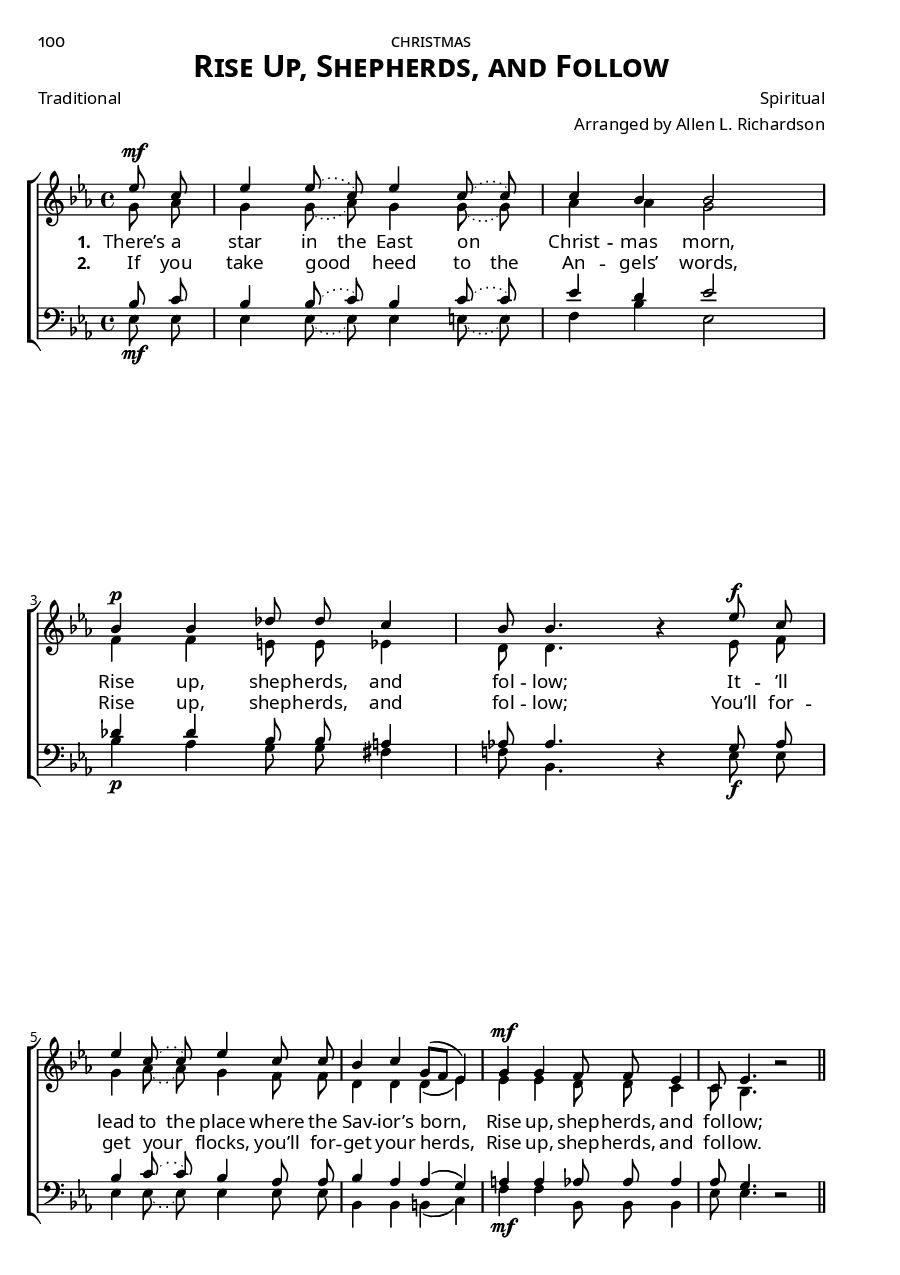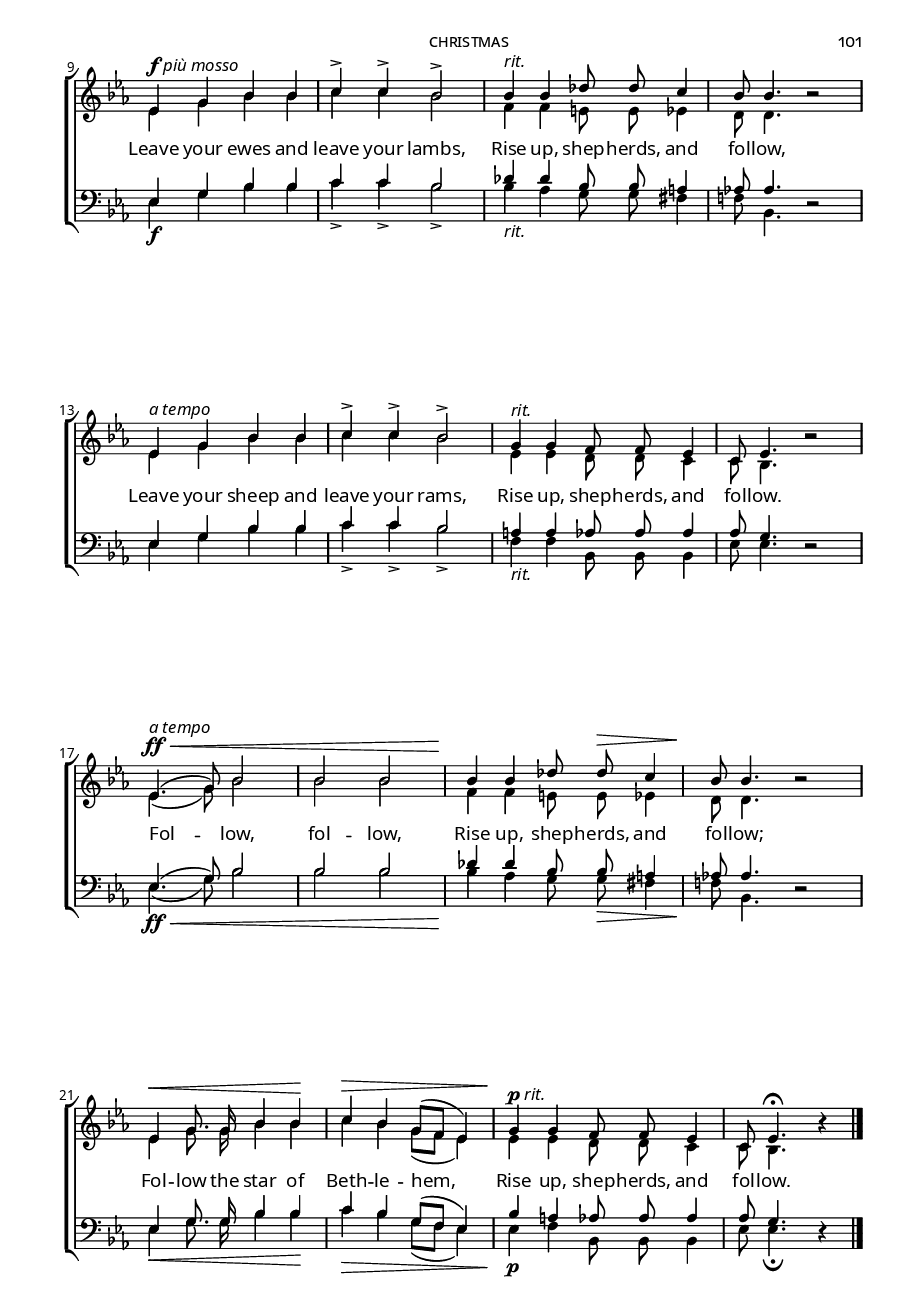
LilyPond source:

\version "2.14.2"
\include "../util.ly"
\header {
  title = \markup{\override #'(font-name . "Garamond Premier Pro Semibold"){ \abs-fontsize #15 \smallCapsOldStyle"Rise Up, Shepherds, and Follow"}}
  poet = \markup\oldStyleNum"Traditional"
  composer = \markup\oldStyleNum"Spiritual"
  arranger = \markup\oldStyleNum"Arranged by Allen L. Richardson"
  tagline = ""
}
\paper {
  paper-height = 9\in
  paper-width = 6\in
  indent = 0\in
  %system-system-spacing = #'((basic-distance . 10) (padding . 0))
  ragged-last-bottom = ##f
  ragged-bottom = ##f
  two-sided = ##t
  inner-margin = 0.5\in
  outer-margin = 0.25\in
  top-margin = 0.25\in
  bottom-margin = 0.25\in
  first-page-number = #100
  print-first-page-number = ##t
  headerLine = \markup{\override #'(font-name . "Garamond Premier Pro") \smallCapsOldStyle"christmas"}
  oddHeaderMarkup = \markup\fill-line{
     \override #'(font-name . "Garamond Premier Pro")\abs-fontsize #8.5
     \combine 
        \fill-line{"" \on-the-fly #print-page-number-check-first
        \oldStylePageNum""
        }
        \fill-line{\headerLine}
  }
  evenHeaderMarkup = \markup {
     \override #'(font-name . "Garamond Premier Pro")\abs-fontsize #8.5
     \combine
        \on-the-fly #print-page-number-check-first
        \oldStylePageNum""
        \fill-line{\headerLine}
  }
}
#(set-global-staff-size 14.7) \paper{ #(define fonts (make-pango-font-tree "GoudyOlSt BT" "Garamond Premier Pro" "Garamond Premier Pro" (/ 14.7 20))) }
global = {
  \key ees \major
  \time 4/4
  \override DynamicLineSpanner #'staff-padding = #0.0
  \override DynamicLineSpanner #'Y-extent = #'(-0.5 . 0.5)
}

sopMusic = \relative c'' {
  \partial 4 ees8\noBeam^\mf c |
  \slurDotted
  ees4 ees8\noBeam( c) ees4 c8\noBeam( c) |
  \slurSolid
  c4 bes bes2 |
  bes4^\p bes des8\noBeam des c4 |
  bes8 bes4. bes4\rest ees8\noBeam^\f c | \break
  
  \slurDotted
  ees4 c8\noBeam( c) ees4 c8\noBeam c |
  \slurSolid
  bes4 c g8[( f] ees4) |
  g4^\mf g f8\noBeam f ees4 |
  c8 ees4. bes'2\rest \bar "||" \break
  
  ees,4^\markup{\dynamic"f" \italic "più mosso"} g bes bes |
  c-> c-> bes2-> |
  bes4^\markup\italic"rit." bes des8\noBeam des c4 |
  bes8 bes4. bes2\rest |
  ees,4^\markup\italic"a tempo" g bes bes |
  
  c-> c-> bes2-> |
  g4^\markup\italic"rit." g f8\noBeam f ees4 |
  c8 ees4. bes'2\rest |
  ees,4.(^\ff^\<^\markup\italic"a tempo" g8) bes2 |
  bes bes |
  
  bes4\! bes des8\noBeam des^\> c4 |
  bes8\! bes4. bes2\rest |
  ees,4^\< g8.\noBeam g16 bes4 bes\! |
  c^\> bes g8[( f] ees4) |
  g\!^\markup{\dynamic "p" \italic"rit."} g f8\noBeam f ees4 |
  c8 ees4.\fermata bes'4\rest \bar "|."
}
sopWords = \lyricmode {
  
}

altoMusic = \relative c'' {
  g8\noBeam aes |
  \slurDotted
  g4 g8\noBeam( aes) g4 g8\noBeam( g) |
  \slurSolid
  aes4 aes g2 |
  f4 f e8\noBeam e ees4 |
  d8 d4. s4 ees8\noBeam  f |
  
  \slurDotted
  g4 aes8\noBeam( aes) g4 f8\noBeam f |
  \slurSolid
  d4 d d( ees) |
  ees ees d8\noBeam  d c4 |
  c8 bes4. s2 \bar "||"
  
  ees4 g bes bes |
  c c bes2 |
  f4 f e8\noBeam e ees4 |
  d8 d4. s2 |
  ees4 g bes bes |
  
  c c bes2 |
  ees,4 ees d8\noBeam d c4 |
  c8 bes4. s2 |
  ees4.( g8) bes2 |
  bes bes |
  
  f4 f e8\noBeam e ees4 |
  d8 d4. s2 |
  ees4 g8.\noBeam g16 bes4 bes |
  c bes g8[( f] ees4) |
  ees4 ees d8\noBeam d c4 |
  c8 bes4. s4 \bar "|."
}
altoWords = \lyricmode {
  \dropLyricsIX
  \set stanza = #"1. "
  \set ignoreMelismata = ##t
  There’s a star in the East on _ Christ -- mas morn,
  Rise up, shep -- herds, and fol -- low;
  It -- ’ll lead to the place where the Sav -- ior’s born, _ _
  Rise up, shep -- herds, and fol -- low;
  
  Leave your ewes and leave your lambs,
  Rise up, shep -- herds, and fol -- low,
  Leave your sheep and leave your rams,
  Rise up, shep -- herds, and fol -- low.
  Fol -- _ low, fol -- low,
  Rise up, shep -- herds, and fol -- low;
  Fol -- low the star of Beth -- le -- hem, _ _
  Rise up, shep -- herds, and fol -- low.
}
altoWordsII = \lyricmode {
  \dropLyricsIX
%\markup\italic
  \set stanza = #"2. "
  \set ignoreMelismata = ##t
  If you take good _ heed to the An -- gels’ words,
  Rise up, shep -- herds, and fol -- low;
  You’ll for -- get your _ flocks, you’ll for -- get your herds, _ _
  Rise up, shep -- herds, and fol -- low.
}
altoWordsIII = \lyricmode {
}
altoWordsIV = \lyricmode {
}
altoWordsV = \lyricmode {
}
altoWordsVI = \lyricmode {
}
tenorMusic = \relative c' {
  bes8\noBeam_\mf c |
  \slurDotted
  bes4 bes8\noBeam( c) bes4 c8\noBeam( c) |
  \slurSolid
  ees4 d ees2 |
  des4_\p des bes8\noBeam bes a4 |
  aes!8 aes4. s4 g8\noBeam_\f aes |
  
  \slurDotted
  bes4 c8\noBeam( c) bes4 aes8\noBeam aes |
  \slurSolid
  bes4 aes aes( g) |
  a4_\mf a aes8\noBeam aes aes4 |
  aes8 g4. s2 \bar "||"
  
  ees4_\f g bes bes |
  c c bes2 |
  des4_\markup\italic"rit." des bes8\noBeam bes a4 |
  aes!8 aes4. s2 |
  ees4 g bes bes |
  
  c c bes2 |
  a4_\markup\italic"rit." a aes8\noBeam aes aes4 |
  aes8 g4. s2 |
  ees4.(_\ff_\< g8) bes2 |
  bes bes |
  
  des4\! des bes8\noBeam bes_\> a4 |
  aes!8\! aes4. s2 |
  ees4_\< g8.\noBeam g16 bes4 bes\! |
  c4_\> bes g8[( f] ees4) |
  bes'4_\p a aes8\noBeam aes aes4 |
  aes8 g4. s4 \bar "|."
}
tenorWords = \lyricmode {

}

bassMusic = \relative c {
 ees8\noBeam ees |
 \slurDotted
 ees4 ees8\noBeam( ees) ees4 e8\noBeam(e) |
 \slurSolid
 f4 bes ees,2 |
 bes'4 aes g8\noBeam g fis4 |
 f!8 bes,4. d4\rest ees8\noBeam ees |
 
 \slurDotted
 ees4 ees8\noBeam( ees) ees4 ees8\noBeam ees |
 \slurSolid
 bes4 bes b( c) |
 f f bes,8\noBeam bes bes4 |
 ees8 ees4. d2\rest \bar "||"
 
 ees4 g bes bes |
 c-> c-> bes2-> |
 bes4 aes g8\noBeam g fis4 |
 f!8 bes,4. d2\rest |
 ees4 g bes bes |
 
 c-> c-> bes2-> |
 f4 f bes,8\noBeam bes bes4 |
 ees8 ees4. d2\rest |
 ees4.( g8) bes2 |
 bes bes |
 
 bes4 aes g8\noBeam g fis4 |
 f!8 bes,4. d2\rest |
 ees4 g8.\noBeam g16 bes4 bes |
 c bes g8[( f] ees4) |
 ees4 f bes,8\noBeam bes bes4 |
 ees8 ees4.\fermata d4\rest \bar "|."
}
bassWords = \lyricmode {

}

pianoRH = \relative c' {
  
}
pianoLH = \relative c' {
  
}

\score {
  <<
   \new ChoirStaff <<
%    \new Lyrics = sopranos \with { \override VerticalAxisGroup #'nonstaff-relatedstaff-spacing = #'((basic-distance . 1)) }
    \new Staff = women <<
      \new Voice = "sopranos" { \voiceOne << \global \sopMusic >> }
      \new Voice = "altos" { \voiceTwo << \global \altoMusic >> }
    >>
    \new Lyrics \with { alignAboveContext = #"women" \override VerticalAxisGroup #'nonstaff-relatedstaff-spacing = #'((basic-distance . 1))} \lyricsto "sopranos" \sopWords
    \new Lyrics = "altosVI"  \with { alignBelowContext = #"women" } \lyricsto "sopranos" \altoWordsVI
    \new Lyrics = "altosV"  \with { alignBelowContext = #"women" } \lyricsto "sopranos" \altoWordsV
    \new Lyrics = "altosIV"  \with { alignBelowContext = #"women" } \lyricsto "sopranos" \altoWordsIV
    \new Lyrics = "altosIII"  \with { alignBelowContext = #"women" } \lyricsto "sopranos" \altoWordsIII
    \new Lyrics = "altosII"  \with { alignBelowContext = #"women" } \lyricsto "sopranos" \altoWordsII
    \new Lyrics = "altos"  \with { alignBelowContext = #"women" \override VerticalAxisGroup #'nonstaff-relatedstaff-spacing = #'((padding . -0.5)) } \lyricsto "sopranos" \altoWords
   \new Staff = men <<
      \clef bass
      \new Voice = "tenors" { \voiceOne << \global \tenorMusic >> }
      \new Voice = "basses" { \voiceTwo << \global \bassMusic >> }
    >>
    \new Lyrics \with { alignAboveContext = #"men" \override VerticalAxisGroup #'nonstaff-relatedstaff-spacing = #'((basic-distance . 1)) } \lyricsto "tenors" \tenorWords
    \new Lyrics \with { alignBelowContext = #"men" \override VerticalAxisGroup #'nonstaff-relatedstaff-spacing = #'((basic-distance . 1)) } \lyricsto "basses" \bassWords
  >>
%    \new PianoStaff << \new Staff { \new Voice { \pianoRH } } \new Staff { \clef "bass" \pianoLH } >>
  >>
  \layout {
%6.14 \context {\Lyrics\override LyricText #'font-size = #0.8 }
%{IF_LESSER
\context {\Lyrics\override LyricText #'font-size = #1.2 }
%}%END_IF_LESSER
    \context {
      \Score
      \override SpacingSpanner #'base-shortest-duration = #(ly:make-moment 1 4)
      \override SpacingSpanner #'common-shortest-duration = #(ly:make-moment 1 4)
    }
    \context {
      % a little smaller so lyrics
      % can be closer to the staff
      \Staff
      \override VerticalAxisGroup #'minimum-Y-extent = #'(-3 . 3)
    }
  }
}
